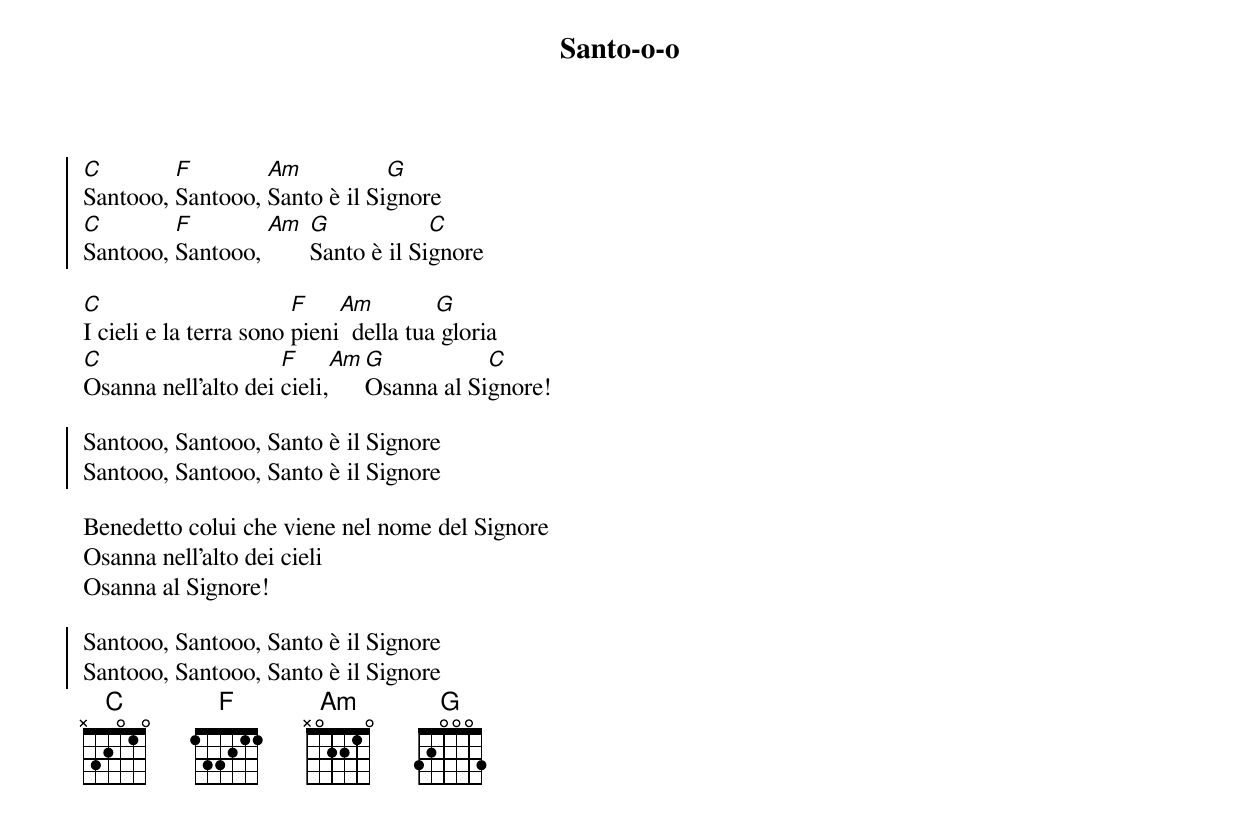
{title:Santo-o-o}

{soc}
[C]Santooo, [F]Santooo, [Am]Santo è il Si[G]gnore
[C]Santooo, [F]Santooo, [Am] [G]Santo è il Si[C]gnore
{eoc}

[C]I cieli e la terra sono [F]pieni[Am]  della tua[G] gloria
[C]Osanna nell’alto dei [F]cieli,[Am][G]Osanna al Si[C]gnore!

{soc}
Santooo, Santooo, Santo è il Signore
Santooo, Santooo, Santo è il Signore
{eoc}

Benedetto colui che viene nel nome del Signore
Osanna nell’alto dei cieli
Osanna al Signore!

{soc}
Santooo, Santooo, Santo è il Signore
Santooo, Santooo, Santo è il Signore
{eoc}
